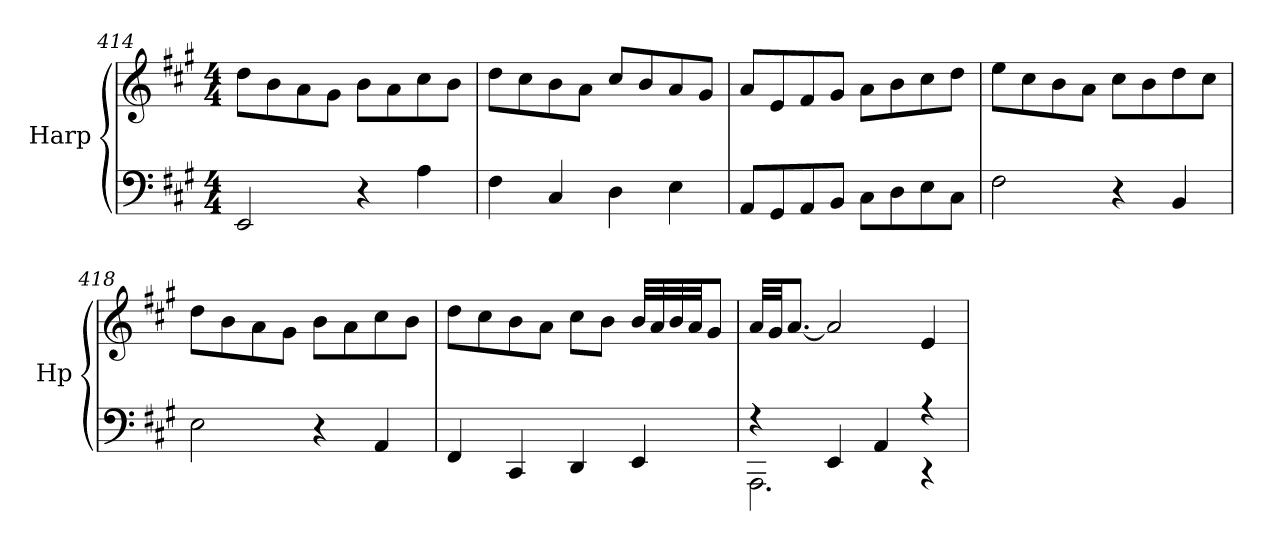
**kern	**kern
*part1	*part1
*staff2	*staff1
*I"Harp	*
*I'Hp	*
*clefF4	*clefG2
*k[f#c#g#]	*k[f#c#g#]
*M4/4	*M4/4
=414	=414
2EE/	8dd\L
.	8b\
.	8a\
.	8g#\J
4r	8b\L
.	8a\
4A\	8cc#\
.	8b\J
=415	=415
4F#\	8dd\L
.	8cc#\
4C#/	8b\
.	8a\J
4D\	8cc#/L
.	8b/
4E\	8a/
.	8g#/J
=416	=416
8AA/L	8a/L
8GG#/	8e/
8AA/	8f#/
8BB/J	8g#/J
8C#\L	8a\L
8D\	8b\
8E\	8cc#\
8C#\J	8dd\J
=417	=417
2F#\	8ee\L
.	8cc#\
.	8b\
.	8a\J
4r	8cc#\L
.	8b\
4BB/	8dd\
.	8cc#\J
!!LO:PB:g=z
=418	=418
2E\	8dd\L
.	8b\
.	8a\
.	8g#\J
4r	8b\L
.	8a\
4AA/	8cc#\
.	8b\J
=419	=419
4FF#/	8dd\L
.	8cc#\
4CC#/	8b\
.	8a\J
4DD/	8cc#\L
.	8b\J
4EE/	32b/LLL
.	32a/
.	32b/
.	32a/JJ
.	8g#/J
=420	=420
*^	*
4r	2.AAA\	32a/LLL
.	.	32g#/JJ
.	.	[8.a/J
4EE/	.	2a/]
4AA/	.	.
4r	4r	4e/
*v	*v	*
=	=
*-	*-
